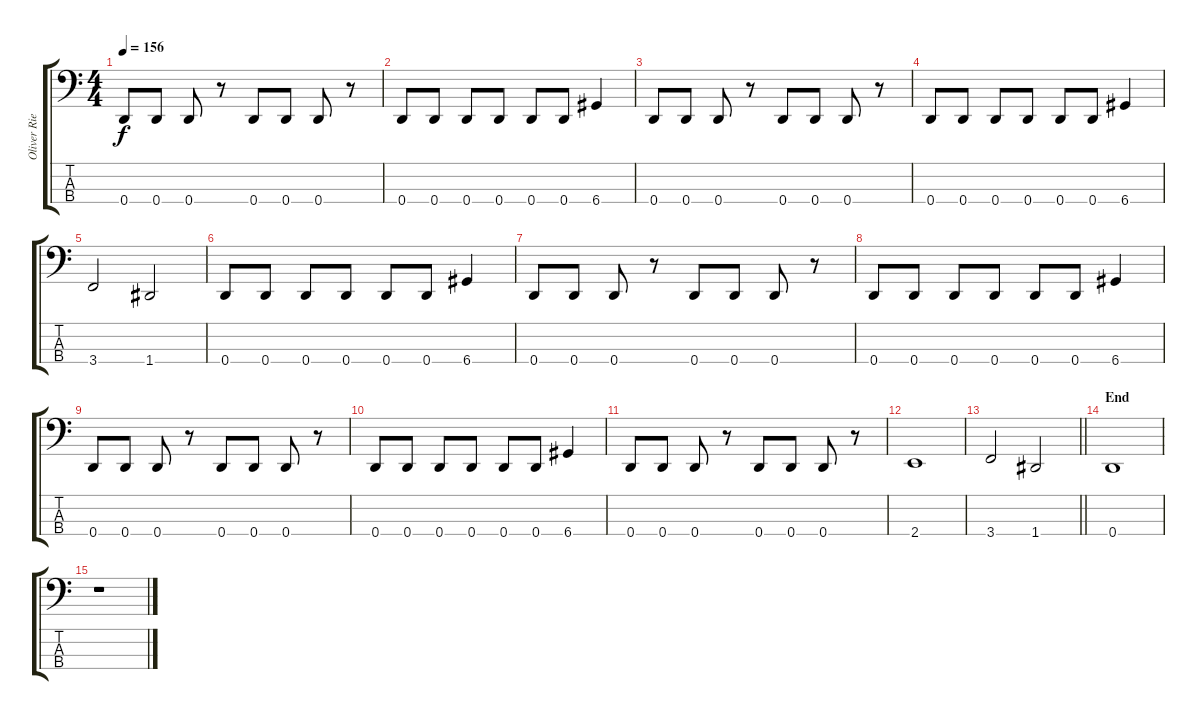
\track ("Oliver Riedel" "Oliver Rie") {instrument electricbassfinger}
\staff {score tabs}
\tuning (G2 D2 A1 D1) {hide}
\ts (4 4)
\tempo 156
\clef f4
\ks c
0.4.8{dy f} 0.4.8 0.4.8 r.8 0.4.8 0.4.8 0.4.8 r.8 |
0.4.8 0.4.8 0.4.8 0.4.8 0.4.8 0.4.8 6.4.4 |
0.4.8 0.4.8 0.4.8 r.8 0.4.8 0.4.8 0.4.8 r.8 |
0.4.8 0.4.8 0.4.8 0.4.8 0.4.8 0.4.8 6.4.4 |
3.4.2 1.4.2 |
0.4.8 0.4.8 0.4.8 0.4.8 0.4.8 0.4.8 6.4.4 |
0.4.8 0.4.8 0.4.8 r.8 0.4.8 0.4.8 0.4.8 r.8 |
0.4.8 0.4.8 0.4.8 0.4.8 0.4.8 0.4.8 6.4.4 |
0.4.8 0.4.8 0.4.8 r.8 0.4.8 0.4.8 0.4.8 r.8 |
0.4.8 0.4.8 0.4.8 0.4.8 0.4.8 0.4.8 6.4.4 |
0.4.8 0.4.8 0.4.8 r.8 0.4.8 0.4.8 0.4.8 r.8 |
2.4.1 |
\barLineRight lightlight
3.4.2 1.4.2 |
\section ("" "End")
0.4.1 |
r.1
